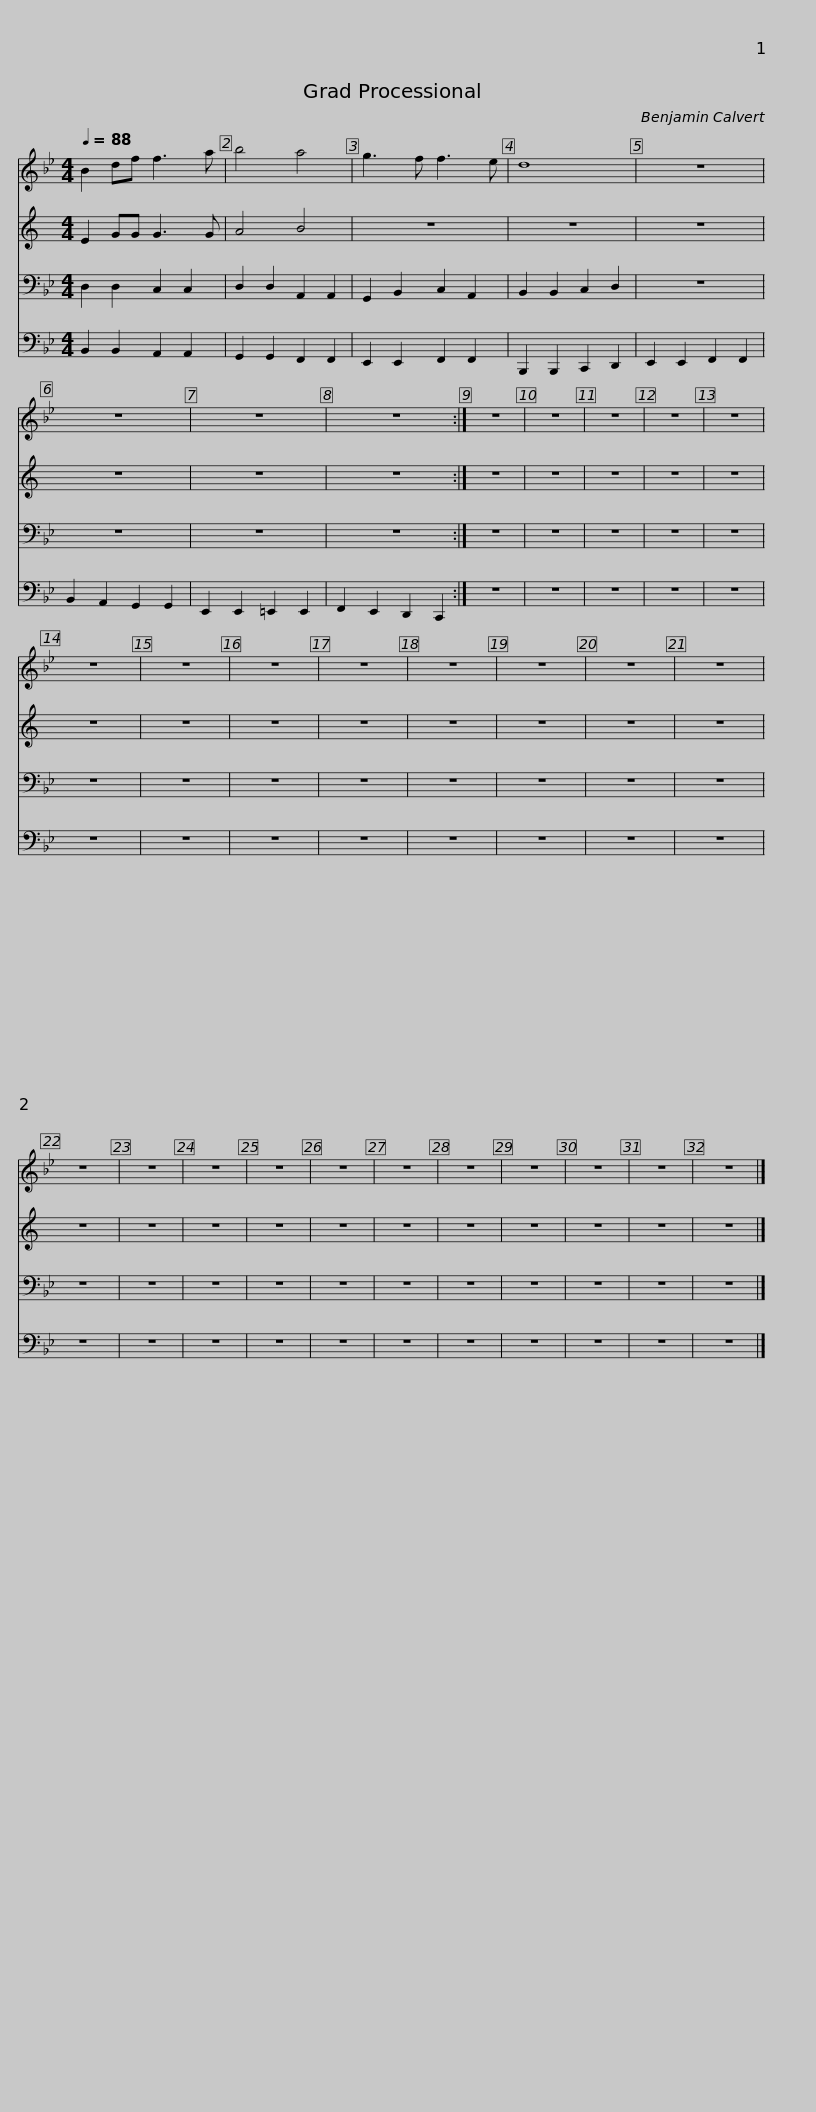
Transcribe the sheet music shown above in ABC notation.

X:1
%%score 1 2 3 4
L:1/8
Q:1/4=88
M:4/4
I:linebreak $
K:Bb
V:1 treble
V:2 treble transpose=-2
V:3 bass
V:4 bass
V:1
 B2 df f3 a | b4 a4 | g3 f f3 e | d8 | z8 | %5
 z8 |$ z8 | z8 :| z8 | z8 | %10
 z8 | z8 | z8 | z8 | z8 | %15
 z8 | z8 | z8 | z8 | z8 |$ %20
 z8 | z8 | z8 | z8 | z8 | %25
 z8 | z8 | z8 | z8 | z8 | %30
 z8 | z8 |] %32
V:2
[K:C] E2 GG G3 G | A4 B4 | z8 | z8 | z8 | %5
 z8 |$ z8 | z8 :| z8 | z8 | %10
 z8 | z8 | z8 | z8 | z8 | %15
 z8 | z8 | z8 | z8 | z8 |$ %20
 z8 | z8 | z8 | z8 | z8 | %25
 z8 | z8 | z8 | z8 | z8 | %30
 z8 | z8 |] %32
V:3
 D,2 D,2 C,2 C,2 | D,2 D,2 A,,2 A,,2 | G,,2 B,,2 C,2 A,,2 | B,,2 B,,2 C,2 D,2 | z8 | %5
 z8 |$ z8 | z8 :| z8 | z8 | %10
 z8 | z8 | z8 | z8 | z8 | %15
 z8 | z8 | z8 | z8 | z8 |$ %20
 z8 | z8 | z8 | z8 | z8 | %25
 z8 | z8 | z8 | z8 | z8 | %30
 z8 | z8 |] %32
V:4
 B,,2 B,,2 A,,2 A,,2 | G,,2 G,,2 F,,2 F,,2 | E,,2 E,,2 F,,2 F,,2 | B,,,2 B,,,2 C,,2 D,,2 | E,,2 E,,2 F,,2 F,,2 | %5
 B,,2 A,,2 G,,2 G,,2 |$ E,,2 E,,2 =E,,2 E,,2 | F,,2 E,,2 D,,2 C,,2 :| z8 | z8 | %10
 z8 | z8 | z8 | z8 | z8 | %15
 z8 | z8 | z8 | z8 | z8 |$ %20
 z8 | z8 | z8 | z8 | z8 | %25
 z8 | z8 | z8 | z8 | z8 | %30
 z8 | z8 |] %32
